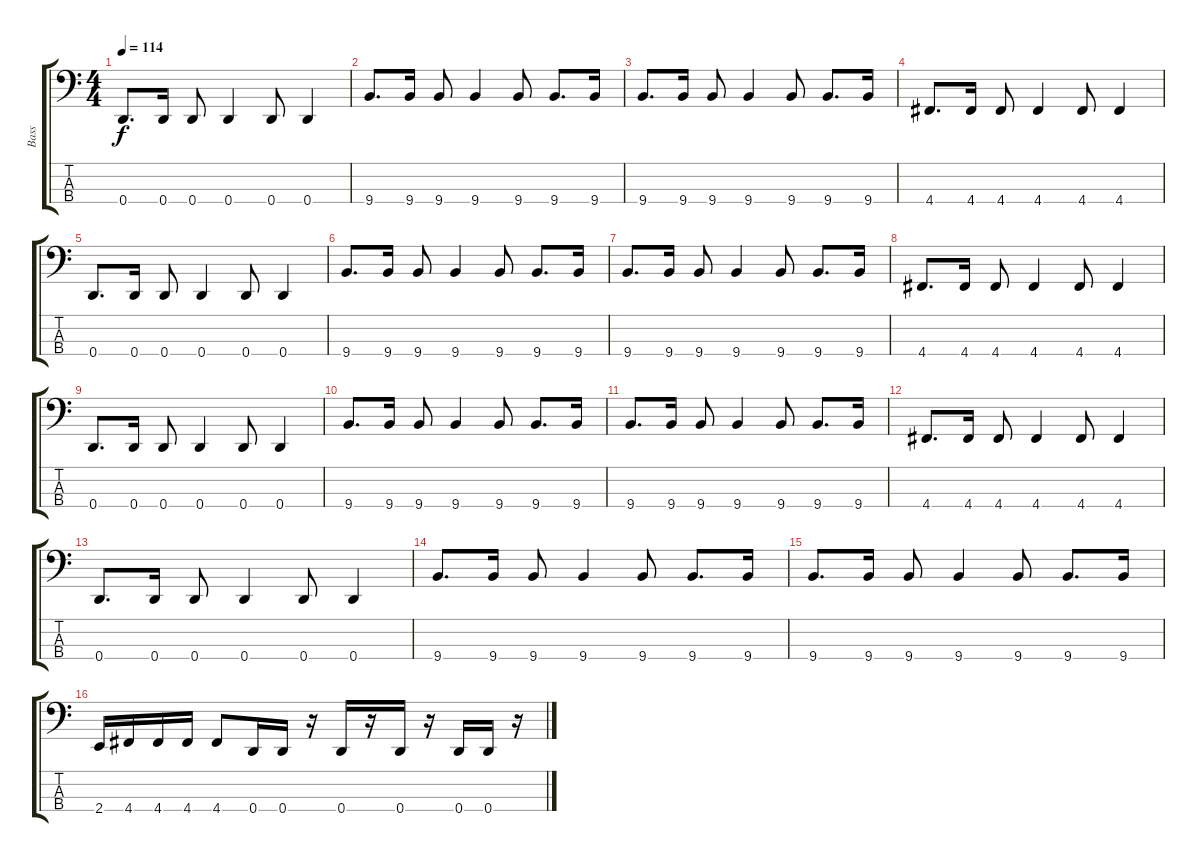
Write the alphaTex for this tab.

\track ("Bass" "Bass") {instrument electricbassfinger}
\staff {score tabs}
\tuning (G2 D2 A1 D1) {hide}
\ts (4 4)
\tempo 114
\clef f4
\ks c
0.4.8{d dy f} 0.4.16 0.4.8 0.4.4 0.4.8 0.4.4 |
9.4.8{d} 9.4.16 9.4.8 9.4.4 9.4.8 9.4.8{d} 9.4.16 |
9.4.8{d} 9.4.16 9.4.8 9.4.4 9.4.8 9.4.8{d} 9.4.16 |
4.4.8{d} 4.4.16 4.4.8 4.4.4 4.4.8 4.4.4 |
0.4.8{d} 0.4.16 0.4.8 0.4.4 0.4.8 0.4.4 |
9.4.8{d} 9.4.16 9.4.8 9.4.4 9.4.8 9.4.8{d} 9.4.16 |
9.4.8{d} 9.4.16 9.4.8 9.4.4 9.4.8 9.4.8{d} 9.4.16 |
4.4.8{d} 4.4.16 4.4.8 4.4.4 4.4.8 4.4.4 |
0.4.8{d} 0.4.16 0.4.8 0.4.4 0.4.8 0.4.4 |
9.4.8{d} 9.4.16 9.4.8 9.4.4 9.4.8 9.4.8{d} 9.4.16 |
9.4.8{d} 9.4.16 9.4.8 9.4.4 9.4.8 9.4.8{d} 9.4.16 |
4.4.8{d} 4.4.16 4.4.8 4.4.4 4.4.8 4.4.4 |
0.4.8{d} 0.4.16 0.4.8 0.4.4 0.4.8 0.4.4 |
9.4.8{d} 9.4.16 9.4.8 9.4.4 9.4.8 9.4.8{d} 9.4.16 |
9.4.8{d} 9.4.16 9.4.8 9.4.4 9.4.8 9.4.8{d} 9.4.16 |
2.4.16 4.4.16 4.4.16 4.4.16 4.4.8 0.4.16 0.4.16 r.16 0.4.16 r.16 0.4.16 r.16 0.4.16 0.4.16 r.16
